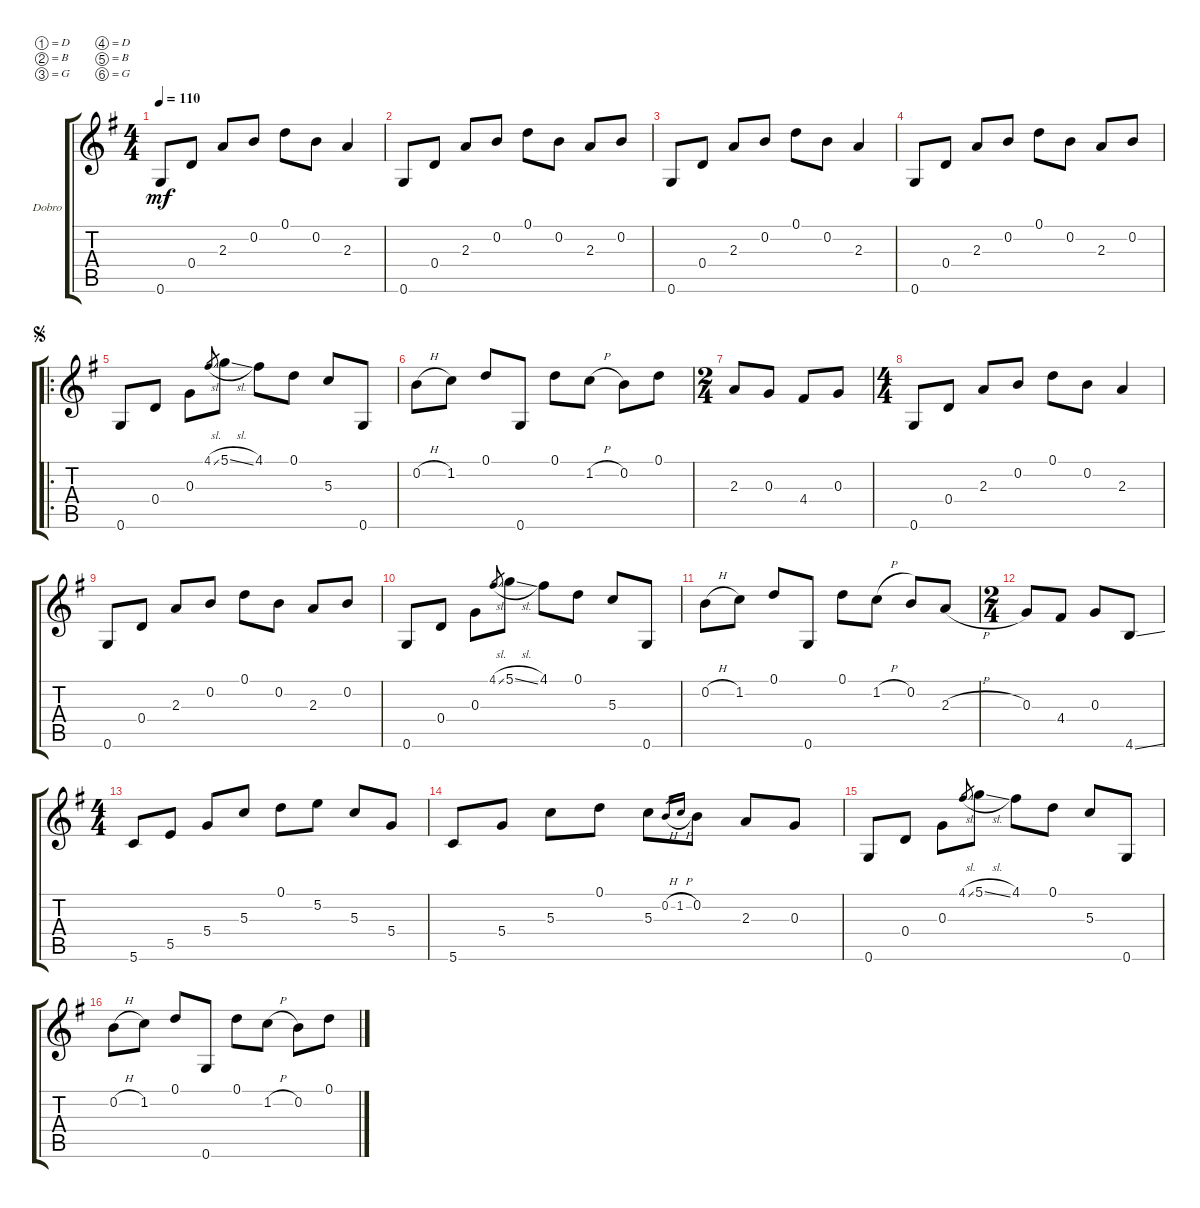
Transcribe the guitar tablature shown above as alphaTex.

\bracketExtendMode groupsimilarinstruments
\firstSystemTrackNameOrientation horizontal
\otherSystemsTrackNameOrientation horizontal
\track ("Dobro" "Dobro") {instrument acousticguitarsteel}
\staff {score tabs}
\tuning (D4 B3 G3 D3 B2 G2)
\ts (4 4)
\section ("" "")
\tempo 110
\clef g2
\ks g
0.6.8{dy mf instrument acousticguitarsteel} 0.4.8 2.3.8 0.2.8 0.1.8 0.2.8 2.3.4 |
0.6.8 0.4.8 2.3.8 0.2.8 0.1.8 0.2.8 2.3.8 0.2.8 |
0.6.8 0.4.8 2.3.8 0.2.8 0.1.8 0.2.8 2.3.4 |
0.6.8 0.4.8 2.3.8 0.2.8 0.1.8 0.2.8 2.3.8 0.2.8 |
\ro
\section ("" "")
\jump segno
0.6.8 0.4.8 0.3.8 4.1{sl}.8{gr} 5.1{sl}.8 4.1.8 0.1.8 5.3.8 0.6.8 |
0.2{h}.8 1.2.8 0.1.8 0.6.8 0.1.8 1.2{h}.8 0.2.8 0.1.8 |
\ts (2 4)
2.3.8 0.3.8 4.4.8 0.3.8 |
\ts (4 4)
0.6.8 0.4.8 2.3.8 0.2.8 0.1.8 0.2.8 2.3.4 |
0.6.8 0.4.8 2.3.8 0.2.8 0.1.8 0.2.8 2.3.8 0.2.8 |
0.6.8 0.4.8 0.3.8 4.1{sl}.8{gr} 5.1{sl}.8 4.1.8 0.1.8 5.3.8 0.6.8 |
0.2{h}.8 1.2.8 0.1.8 0.6.8 0.1.8 1.2{h}.8 0.2.8 2.3{h}.8 |
\ts (2 4)
0.3.8 4.4.8 0.3.8 4.6{ss}.8 |
\ts (4 4)
5.6.8 5.5.8 5.4.8 5.3.8 0.1.8 5.2.8 5.3.8 5.4.8 |
5.6.8 5.4.8 5.3.8 0.1.8 5.3.8 0.2{h}.16{gr} 1.2{h}.16{gr} 0.2.8 2.3.8 0.3.8 |
0.6.8 0.4.8 0.3.8 4.1{sl}.8{gr} 5.1{sl}.8 4.1.8 0.1.8 5.3.8 0.6.8 |
0.2{h}.8 1.2.8 0.1.8 0.6.8 0.1.8 1.2{h}.8 0.2.8 0.1.8
